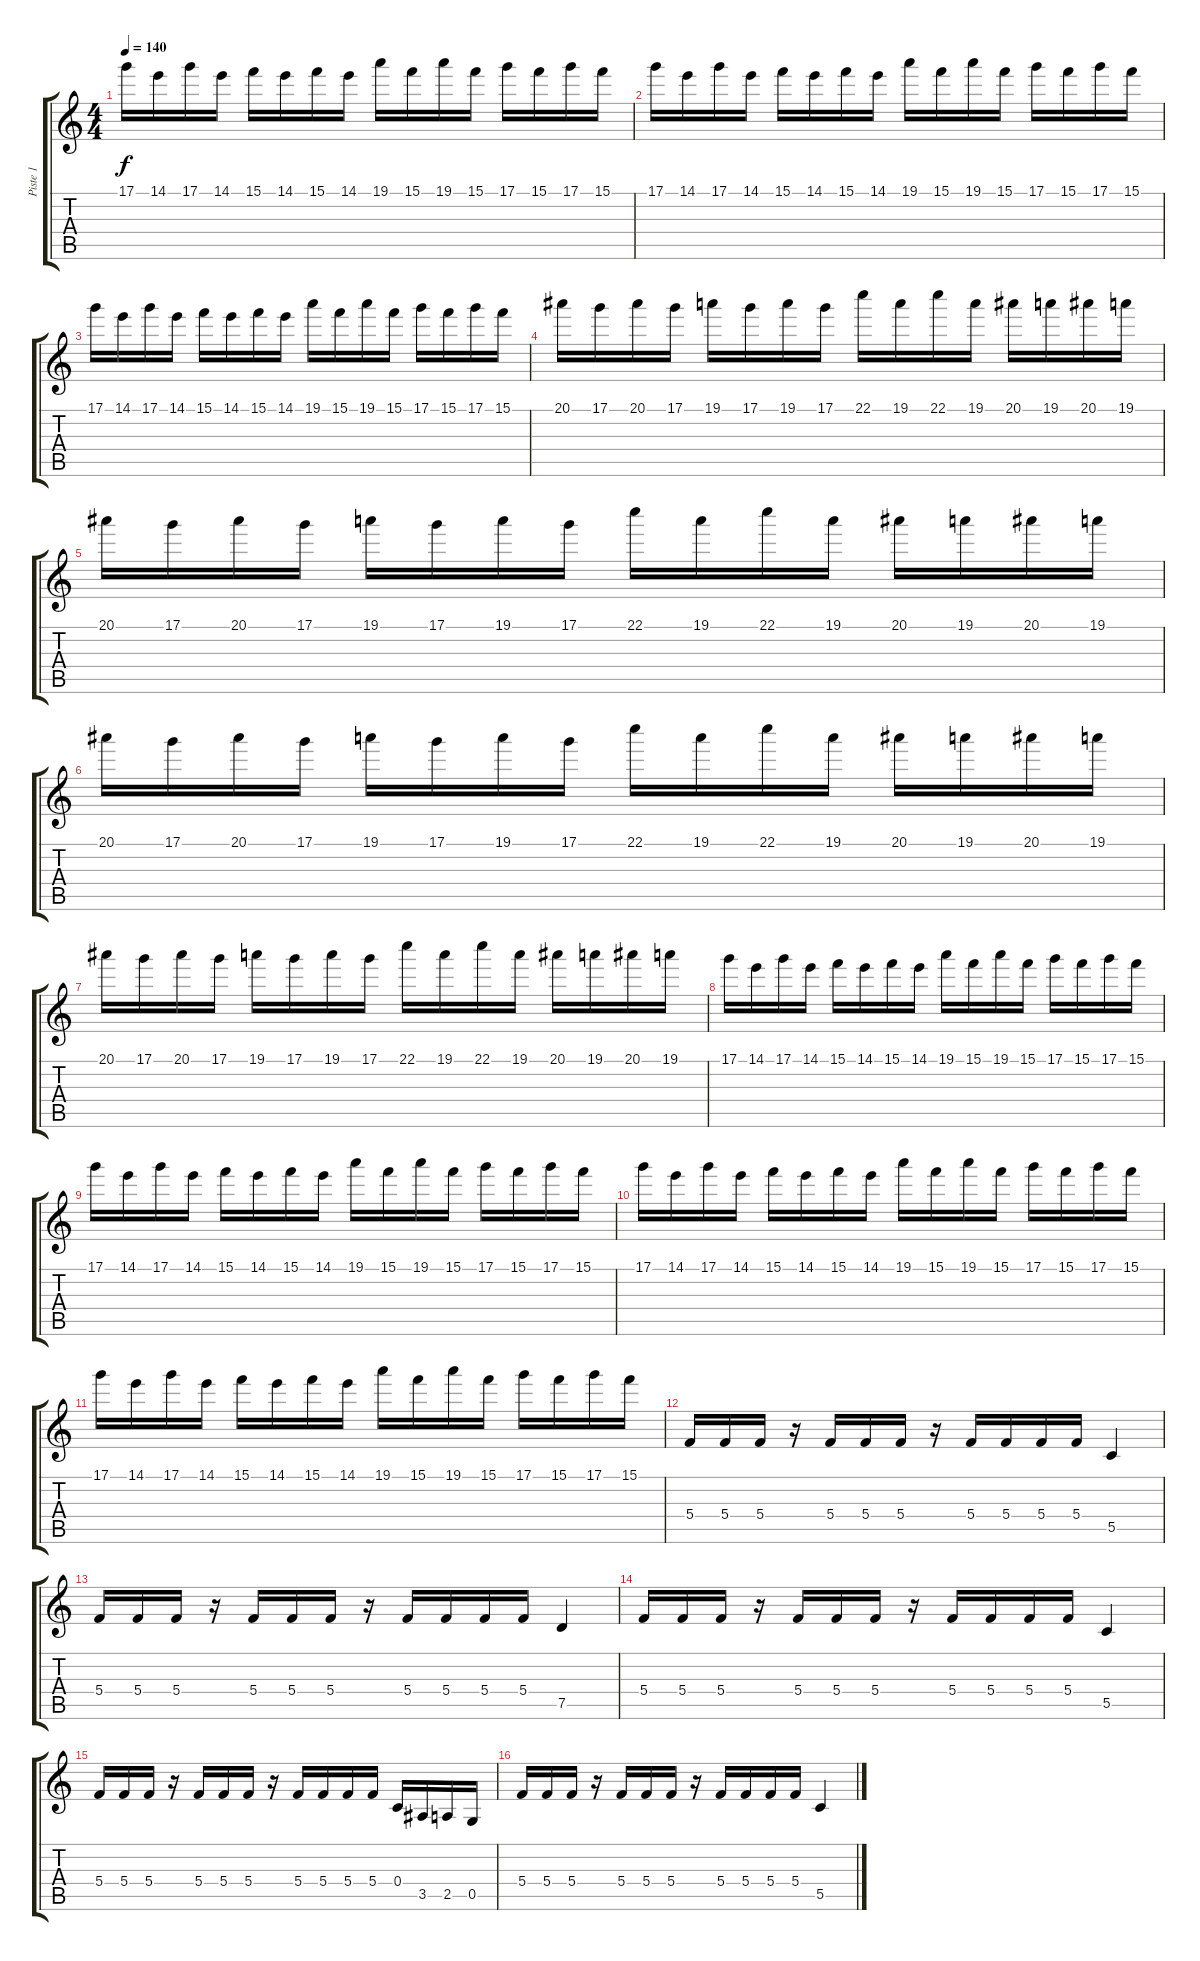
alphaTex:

\track ("Piste 1" "Piste 1") {instrument distortionguitar}
\staff {score tabs}
\tuning (D4 A3 F3 C3 G2 C2) {hide}
\ts (4 4)
\tempo 140
\clef g2
\ks c
17.1.16{dy f} 14.1.16 17.1.16 14.1.16 15.1.16 14.1.16 15.1.16 14.1.16 19.1.16 15.1.16 19.1.16 15.1.16 17.1.16 15.1.16 17.1.16 15.1.16 |
17.1.16 14.1.16 17.1.16 14.1.16 15.1.16 14.1.16 15.1.16 14.1.16 19.1.16 15.1.16 19.1.16 15.1.16 17.1.16 15.1.16 17.1.16 15.1.16 |
17.1.16 14.1.16 17.1.16 14.1.16 15.1.16 14.1.16 15.1.16 14.1.16 19.1.16 15.1.16 19.1.16 15.1.16 17.1.16 15.1.16 17.1.16 15.1.16 |
20.1.16 17.1.16 20.1.16 17.1.16 19.1.16 17.1.16 19.1.16 17.1.16 22.1.16 19.1.16 22.1.16 19.1.16 20.1.16 19.1.16 20.1.16 19.1.16 |
20.1.16 17.1.16 20.1.16 17.1.16 19.1.16 17.1.16 19.1.16 17.1.16 22.1.16 19.1.16 22.1.16 19.1.16 20.1.16 19.1.16 20.1.16 19.1.16 |
20.1.16 17.1.16 20.1.16 17.1.16 19.1.16 17.1.16 19.1.16 17.1.16 22.1.16 19.1.16 22.1.16 19.1.16 20.1.16 19.1.16 20.1.16 19.1.16 |
20.1.16 17.1.16 20.1.16 17.1.16 19.1.16 17.1.16 19.1.16 17.1.16 22.1.16 19.1.16 22.1.16 19.1.16 20.1.16 19.1.16 20.1.16 19.1.16 |
17.1.16 14.1.16 17.1.16 14.1.16 15.1.16 14.1.16 15.1.16 14.1.16 19.1.16 15.1.16 19.1.16 15.1.16 17.1.16 15.1.16 17.1.16 15.1.16 |
17.1.16 14.1.16 17.1.16 14.1.16 15.1.16 14.1.16 15.1.16 14.1.16 19.1.16 15.1.16 19.1.16 15.1.16 17.1.16 15.1.16 17.1.16 15.1.16 |
17.1.16 14.1.16 17.1.16 14.1.16 15.1.16 14.1.16 15.1.16 14.1.16 19.1.16 15.1.16 19.1.16 15.1.16 17.1.16 15.1.16 17.1.16 15.1.16 |
17.1.16 14.1.16 17.1.16 14.1.16 15.1.16 14.1.16 15.1.16 14.1.16 19.1.16 15.1.16 19.1.16 15.1.16 17.1.16 15.1.16 17.1.16 15.1.16 |
5.4.16 5.4.16 5.4.16 r.16 5.4.16 5.4.16 5.4.16 r.16 5.4.16 5.4.16 5.4.16 5.4.16 5.5.4 |
5.4.16 5.4.16 5.4.16 r.16 5.4.16 5.4.16 5.4.16 r.16 5.4.16 5.4.16 5.4.16 5.4.16 7.5.4 |
5.4.16 5.4.16 5.4.16 r.16 5.4.16 5.4.16 5.4.16 r.16 5.4.16 5.4.16 5.4.16 5.4.16 5.5.4 |
5.4.16 5.4.16 5.4.16 r.16 5.4.16 5.4.16 5.4.16 r.16 5.4.16 5.4.16 5.4.16 5.4.16 0.4.16 3.5.16 2.5.16 0.5.16 |
5.4.16 5.4.16 5.4.16 r.16 5.4.16 5.4.16 5.4.16 r.16 5.4.16 5.4.16 5.4.16 5.4.16 5.5.4
